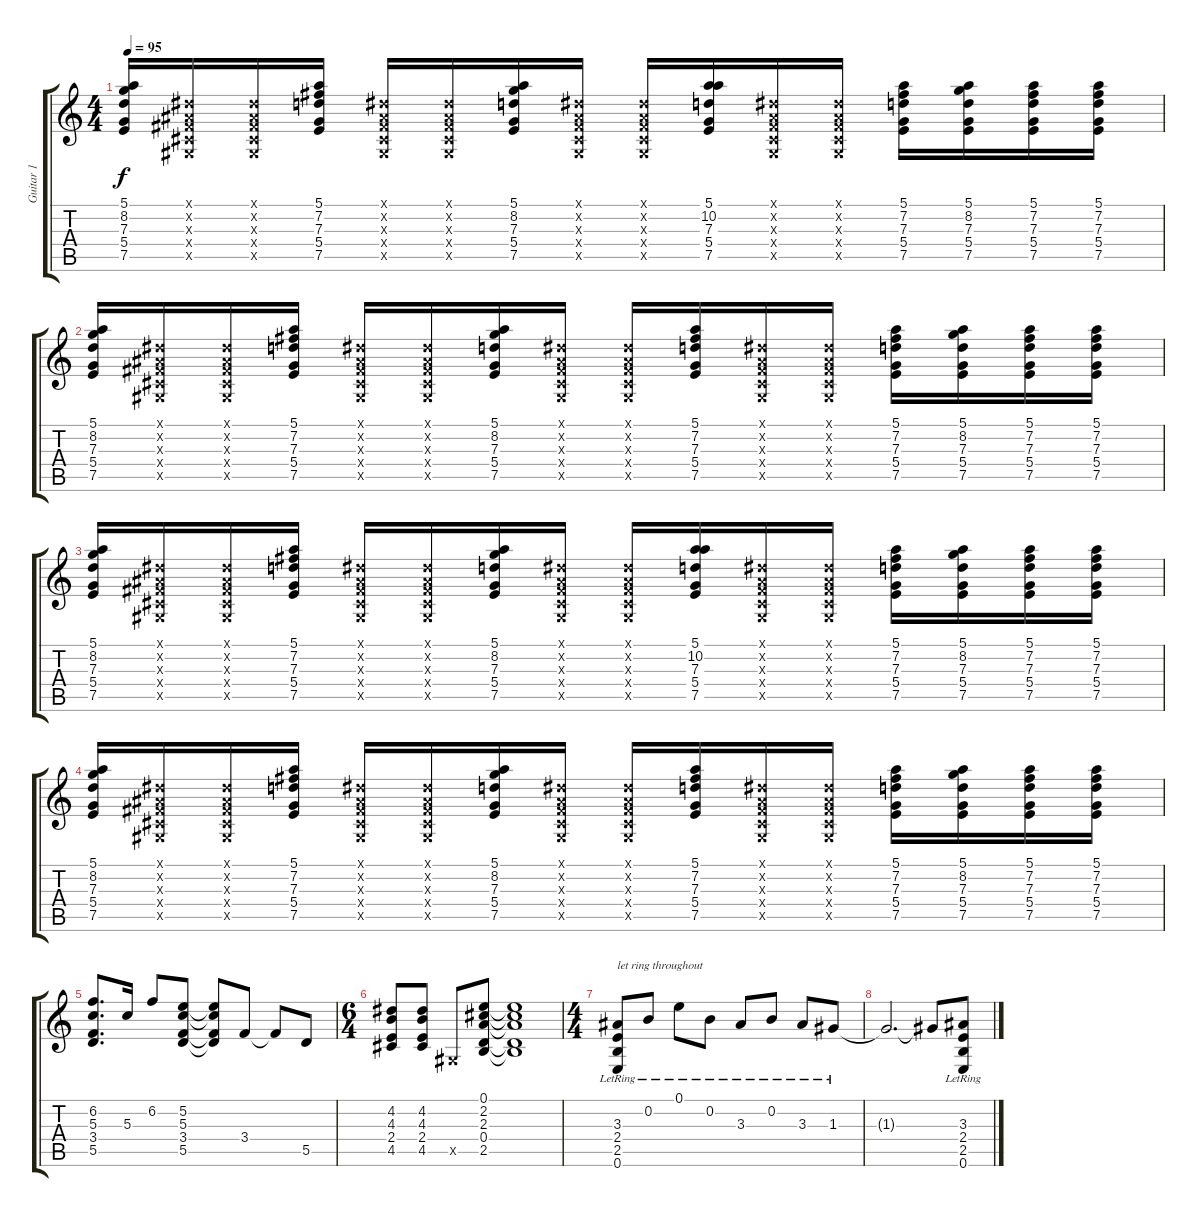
\track ("Guitar 1" "Guitar 1") {instrument overdrivenguitar}
\staff {score tabs}
\tuning (E4 B3 G3 D3 A2 E2) {hide}
\ts (4 4)
\tempo 95
\clef g2
\ks c
(5.1 8.2 7.3 5.4 7.5).16{dy f} (-1.1{x} -1.2{x} -1.3{x} -1.4{x} -1.5{x}).16 (-1.1{x} -1.2{x} -1.3{x} -1.4{x} -1.5{x}).16 (5.1 7.2 7.3 5.4 7.5).16 (-1.1{x} -1.2{x} -1.3{x} -1.4{x} -1.5{x}).16 (-1.1{x} -1.2{x} -1.3{x} -1.4{x} -1.5{x}).16 (5.1 8.2 7.3 5.4 7.5).16 (-1.1{x} -1.2{x} -1.3{x} -1.4{x} -1.5{x}).16 (-1.1{x} -1.2{x} -1.3{x} -1.4{x} -1.5{x}).16 (5.1 10.2 7.3 5.4 7.5).16 (-1.1{x} -1.2{x} -1.3{x} -1.4{x} -1.5{x}).16 (-1.1{x} -1.2{x} -1.3{x} -1.4{x} -1.5{x}).16 (5.1 7.2 7.3 5.4 7.5).16 (5.1 8.2 7.3 5.4 7.5).16 (5.1 7.2 7.3 5.4 7.5).16 (5.1 7.2 7.3 5.4 7.5).16 |
(5.1 8.2 7.3 5.4 7.5).16 (-1.1{x} -1.2{x} -1.3{x} -1.4{x} -1.5{x}).16 (-1.1{x} -1.2{x} -1.3{x} -1.4{x} -1.5{x}).16 (5.1 7.2 7.3 5.4 7.5).16 (-1.1{x} -1.2{x} -1.3{x} -1.4{x} -1.5{x}).16 (-1.1{x} -1.2{x} -1.3{x} -1.4{x} -1.5{x}).16 (5.1 8.2 7.3 5.4 7.5).16 (-1.1{x} -1.2{x} -1.3{x} -1.4{x} -1.5{x}).16 (-1.1{x} -1.2{x} -1.3{x} -1.4{x} -1.5{x}).16 (5.1 7.2 7.3 5.4 7.5).16 (-1.1{x} -1.2{x} -1.3{x} -1.4{x} -1.5{x}).16 (-1.1{x} -1.2{x} -1.3{x} -1.4{x} -1.5{x}).16 (5.1 7.2 7.3 5.4 7.5).16 (5.1 8.2 7.3 5.4 7.5).16 (5.1 7.2 7.3 5.4 7.5).16 (5.1 7.2 7.3 5.4 7.5).16 |
(5.1 8.2 7.3 5.4 7.5).16 (-1.1{x} -1.2{x} -1.3{x} -1.4{x} -1.5{x}).16 (-1.1{x} -1.2{x} -1.3{x} -1.4{x} -1.5{x}).16 (5.1 7.2 7.3 5.4 7.5).16 (-1.1{x} -1.2{x} -1.3{x} -1.4{x} -1.5{x}).16 (-1.1{x} -1.2{x} -1.3{x} -1.4{x} -1.5{x}).16 (5.1 8.2 7.3 5.4 7.5).16 (-1.1{x} -1.2{x} -1.3{x} -1.4{x} -1.5{x}).16 (-1.1{x} -1.2{x} -1.3{x} -1.4{x} -1.5{x}).16 (5.1 10.2 7.3 5.4 7.5).16 (-1.1{x} -1.2{x} -1.3{x} -1.4{x} -1.5{x}).16 (-1.1{x} -1.2{x} -1.3{x} -1.4{x} -1.5{x}).16 (5.1 7.2 7.3 5.4 7.5).16 (5.1 8.2 7.3 5.4 7.5).16 (5.1 7.2 7.3 5.4 7.5).16 (5.1 7.2 7.3 5.4 7.5).16 |
(5.1 8.2 7.3 5.4 7.5).16 (-1.1{x} -1.2{x} -1.3{x} -1.4{x} -1.5{x}).16 (-1.1{x} -1.2{x} -1.3{x} -1.4{x} -1.5{x}).16 (5.1 7.2 7.3 5.4 7.5).16 (-1.1{x} -1.2{x} -1.3{x} -1.4{x} -1.5{x}).16 (-1.1{x} -1.2{x} -1.3{x} -1.4{x} -1.5{x}).16 (5.1 8.2 7.3 5.4 7.5).16 (-1.1{x} -1.2{x} -1.3{x} -1.4{x} -1.5{x}).16 (-1.1{x} -1.2{x} -1.3{x} -1.4{x} -1.5{x}).16 (5.1 7.2 7.3 5.4 7.5).16 (-1.1{x} -1.2{x} -1.3{x} -1.4{x} -1.5{x}).16 (-1.1{x} -1.2{x} -1.3{x} -1.4{x} -1.5{x}).16 (5.1 7.2 7.3 5.4 7.5).16 (5.1 8.2 7.3 5.4 7.5).16 (5.1 7.2 7.3 5.4 7.5).16 (5.1 7.2 7.3 5.4 7.5).16 |
(6.2 5.3 3.4 5.5).8{d} 5.3.16 6.2.8 (5.2 5.3 3.4 5.5).8 (5.2{t} 5.3{t} 3.4{t} 5.5{t}).8 3.4.8 3.4{t}.8 5.5.8 |
\ts (6 4)
(4.2 4.3 2.4 4.5).8 (4.2 4.3 2.4 4.5).8 -1.5{x}.8 (0.1 2.2 2.3 0.4 2.5).8 (0.1{t} 2.2{t} 2.3{t} 0.4{t} 2.5{t}).1 |
\ts (4 4)
(3.3{lr} 2.4{lr} 2.5{lr} 0.6{lr}).8{txt "let ring throughout"} 0.2{lr}.8 0.1{lr}.8 0.2{lr}.8 3.3{lr}.8 0.2{lr}.8 3.3{lr}.8 1.3{lr}.8 |
1.3{t}.2{d} 1.3{t}.8 (3.3{lr} 2.4{lr} 2.5{lr} 0.6{lr}).8
